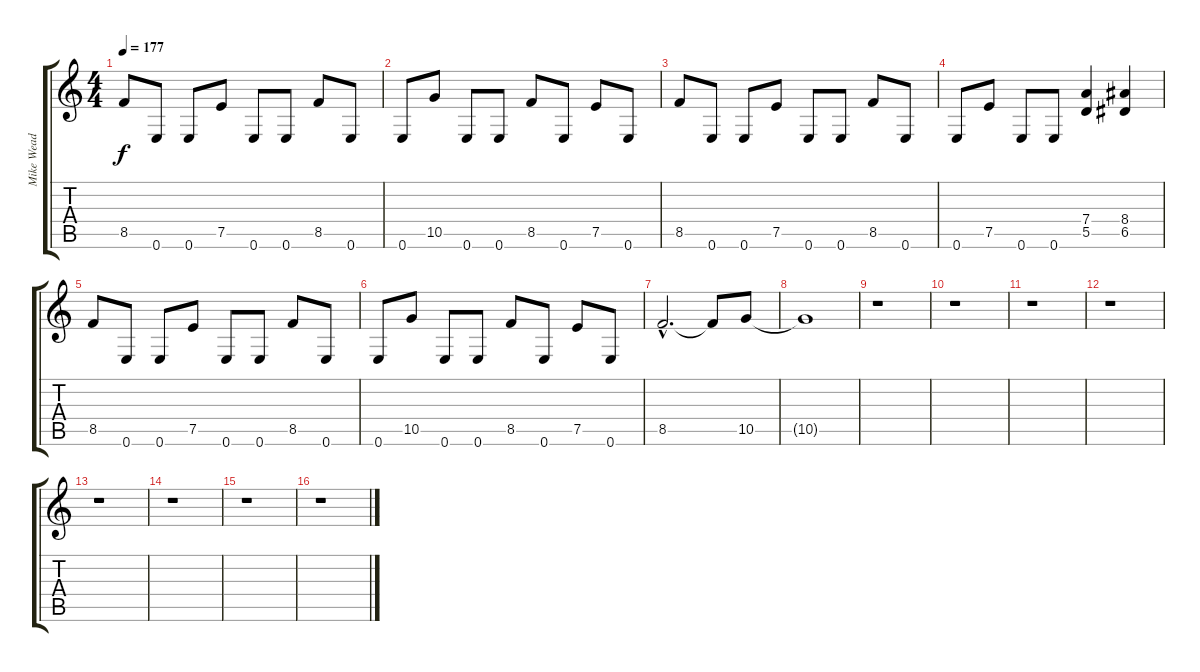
\track ("Mike Wead" "Mike Wead") {instrument distortionguitar}
\staff {score tabs}
\tuning (E4 B3 G3 D3 A2 E2) {hide}
\ts (4 4)
\tempo 177
\clef g2
\ks c
8.5.8{dy f} 0.6.8 0.6.8 7.5.8 0.6.8 0.6.8 8.5.8 0.6.8 |
0.6.8 10.5.8 0.6.8 0.6.8 8.5.8 0.6.8 7.5.8 0.6.8 |
8.5.8 0.6.8 0.6.8 7.5.8 0.6.8 0.6.8 8.5.8 0.6.8 |
0.6.8 7.5.8 0.6.8 0.6.8 (7.4 5.5).4 (8.4 6.5).4 |
8.5.8 0.6.8 0.6.8 7.5.8 0.6.8 0.6.8 8.5.8 0.6.8 |
0.6.8 10.5.8 0.6.8 0.6.8 8.5.8 0.6.8 7.5.8 0.6.8 |
8.5{hac}.2{d} 8.5{t}.8 10.5.8 |
10.5{t}.1 |
r.1 |
r.1 |
r.1 |
r.1 |
r.1 |
r.1 |
r.1 |
r.1
